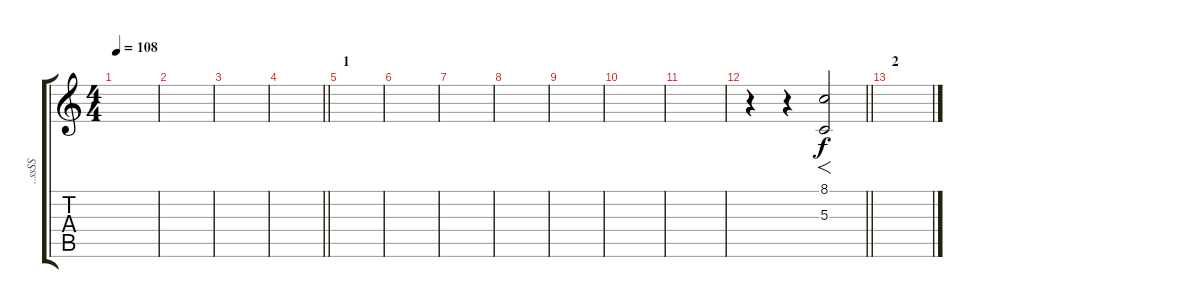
\track ("..ssSS" "..ssSS") {instrument reversecymbal}
\staff {score tabs}
\tuning (E4 B3 G3 D3 A2 E2) {hide}
\ts (4 4)
\tempo 108
\clef g2
\ks c
|
|
|
\barLineRight lightlight
|
\section ("" "1")
|
|
|
|
|
|
|
\barLineRight lightlight
r.4 r.4 (8.1 5.3).2{f} |
\section ("" "2")
